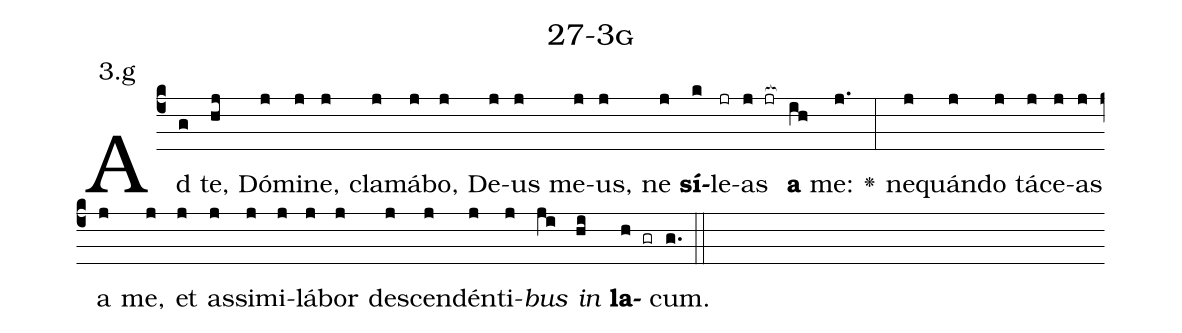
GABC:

name: 27-3g;
annotation: 3.g;
%%
(c4)Ad(g) te,(hj) Dó(j)mi(j)ne,(j) cla(j)má(j)bo,(j) De(j)us(j) me(j)us,(j) ne(j) <b>sí</b>(k)le(jr)as(j jr[ocb:1{]) <b>a</b>(ih[ocb:0}]) me:(j.) <v>\greheightstar</v>(:) ne(j)quán(j)do(j) tá(j)ce(j)as(j) a(j) me,(j) et(j) as(j)si(j)mi(j)lá(j)bor(j) de(j)scen(j)dén(j)ti(j)<i>bus</i>(ji) <i>in</i>(hi) <b>la</b>(h gr)cum.(g.) (::)


%E(j) u(j) o(ji) u(hi) a(h) e.(g.) (::)
